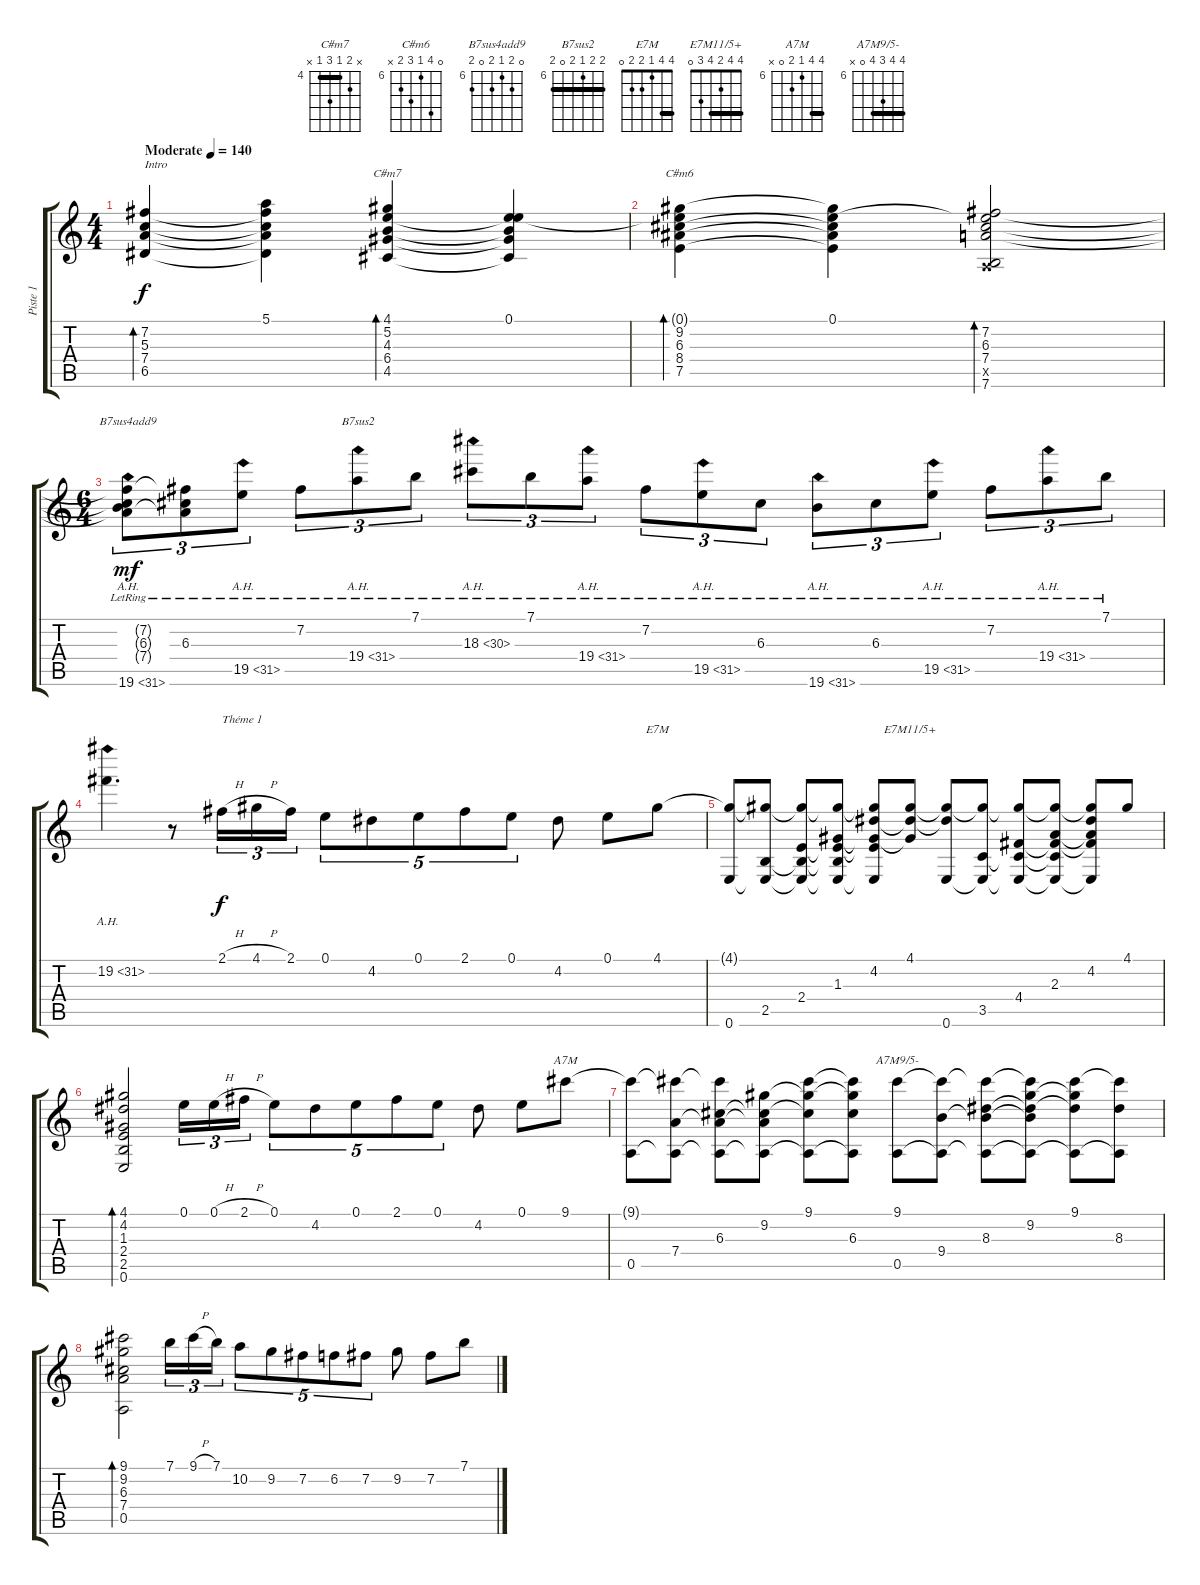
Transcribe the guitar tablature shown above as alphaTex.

\track ("Piste 1" "Piste 1") {instrument acousticguitarnylon}
\staff {score tabs}
\tuning (E4 B3 G3 D3 A2 E2) {hide}
\chord ("C#m7" x 5 4 6 4 x) {firstfret 4 barre 4}
\chord ("C#m6" 0 9 6 8 7 x) {firstfret 6}
\chord ("B7sus4add9" 0 7 6 7 0 7) {firstfret 6}
\chord ("B7sus2" 7 7 6 7 0 7) {firstfret 6 barre 7}
\chord ("E7M" 4 4 1 2 2 0) {barre 4}
\chord ("E7M11/5+" 4 4 2 4 3 0) {barre 4}
\chord ("A7M" 9 9 6 7 0 x) {firstfret 6 barre 9}
\chord ("A7M9/5-" 9 9 8 9 0 x) {firstfret 6 barre 9}
\ts (4 4)
\tempo (140 "Moderate")
\clef g2
\ks c
(7.2 5.3 7.4 6.5).4{bd 480 txt "Intro" dy f instrument acousticguitarnylon} (5.1 7.2{t} 5.3{t} 7.4{t} 6.5{t}).4 (4.1 5.2 4.3 6.4 4.5).4{bd 480 ch "C#m7"} (0.1 5.2{t} 4.3{t} 6.4{t} 4.5{t}).4 |
(0.1{t} 9.2 6.3 8.4 7.5).4{bd 480 ch "C#m6"} (0.1 9.2{t} 6.3{t} 8.4{t} 7.5{t}).4 (0.1{t} 7.2 6.3 7.4 0.5{x} 7.6).2{bd 480} |
\ts (6 4)
(7.2{t} 6.3{t} 7.4{t} 19.6{ah 12 lr}).8{tu (3 2) ch "B7sus4add9" dy mf} (7.2{t} 6.3{lr} 7.4{t}).8{tu (3 2)} 19.5{ah 12 lr}.8{tu (3 2)} 7.2{lr}.8{tu (3 2)} 19.4{ah 12 lr}.8{tu (3 2) ch "B7sus2"} 7.1{lr}.8{tu (3 2)} 18.3{ah 12 lr}.8{tu (3 2)} 7.1{lr}.8{tu (3 2)} 19.4{ah 12 lr}.8{tu (3 2)} 7.2{lr}.8{tu (3 2)} 19.5{ah 12 lr}.8{tu (3 2)} 6.3{lr}.8{tu (3 2)} 19.6{ah 12 lr}.8{tu (3 2)} 6.3{lr}.8{tu (3 2)} 19.5{ah 12 lr}.8{tu (3 2)} 7.2{lr}.8{tu (3 2)} 19.4{ah 12 lr}.8{tu (3 2)} 7.1{lr}.8{tu (3 2)} |
19.2{ah 12}.4{d} r.8 2.1{h}.16{tu (3 2) txt "Théme 1" dy f} 4.1{h}.16{tu (3 2)} 2.1.16{tu (3 2)} 0.1.8{tu (5 4)} 4.2.8{tu (5 4)} 0.1.8{tu (5 4)} 2.1.8{tu (5 4)} 0.1.8{tu (5 4)} 4.2.8 0.1.8 4.1.8{ch "E7M"} |
(4.1{t} 0.6).8 (4.1{t} 2.5 0.6{t}).8 (4.1{t} 2.4 2.5{t} 0.6{t}).8 (4.1{t} 1.3 2.4{t} 2.5{t} 0.6{t}).8 (4.1{t} 4.2 1.3{t} 2.4{t} 0.6{t}).8 (4.1 4.2{t} 1.3{t}).8{ch "E7M11/5+"} (4.1{t} 4.2{t} 0.6).8 (4.1{t} 3.5 0.6{t}).8 (4.1{t} 4.4 3.5{t} 0.6{t}).8 (4.1{t} 2.3 4.4{t} 3.5{t} 0.6{t}).8 (4.1{t} 4.2 2.3{t} 4.4{t} 0.6{t}).8 4.1.8 |
(4.1 4.2 1.3 2.4 2.5 0.6).2{bd 480} 0.1.16{tu (3 2)} 0.1{h}.16{tu (3 2)} 2.1{h}.16{tu (3 2)} 0.1.8{tu (5 4)} 4.2.8{tu (5 4)} 0.1.8{tu (5 4)} 2.1.8{tu (5 4)} 0.1.8{tu (5 4)} 4.2.8 0.1.8 9.1.8{ch "A7M"} |
(9.1{t} 0.5).8 (9.1{t} 7.4 0.5{t}).8 (9.1{t} 6.3 7.4{t} 0.5{t}).8 (9.2 6.3{t} 7.4{t} 0.5{t}).8 (9.1 9.2{t} 6.3{t} 0.5{t}).8 (9.1{t} 9.2{t} 6.3 0.5{t}).8 (9.1 0.5).8{ch "A7M9/5-"} (9.1{t} 9.4 0.5{t}).8 (9.1{t} 8.3 9.4{t} 0.5{t}).8 (9.1{t} 9.2 8.3{t} 9.4{t} 0.5{t}).8 (9.1 9.2{t} 8.3{t} 0.5{t}).8 (9.1{t} 8.3 0.5{t}).8 |
(9.1 9.2 6.3 7.4 0.5).2{bd 480} 7.1.16{tu (3 2)} 9.1{h}.16{tu (3 2)} 7.1.16{tu (3 2)} 10.2.8{tu (5 4)} 9.2.8{tu (5 4)} 7.2.8{tu (5 4)} 6.2.8{tu (5 4)} 7.2.8{tu (5 4)} 9.2.8 7.2.8 7.1.8
